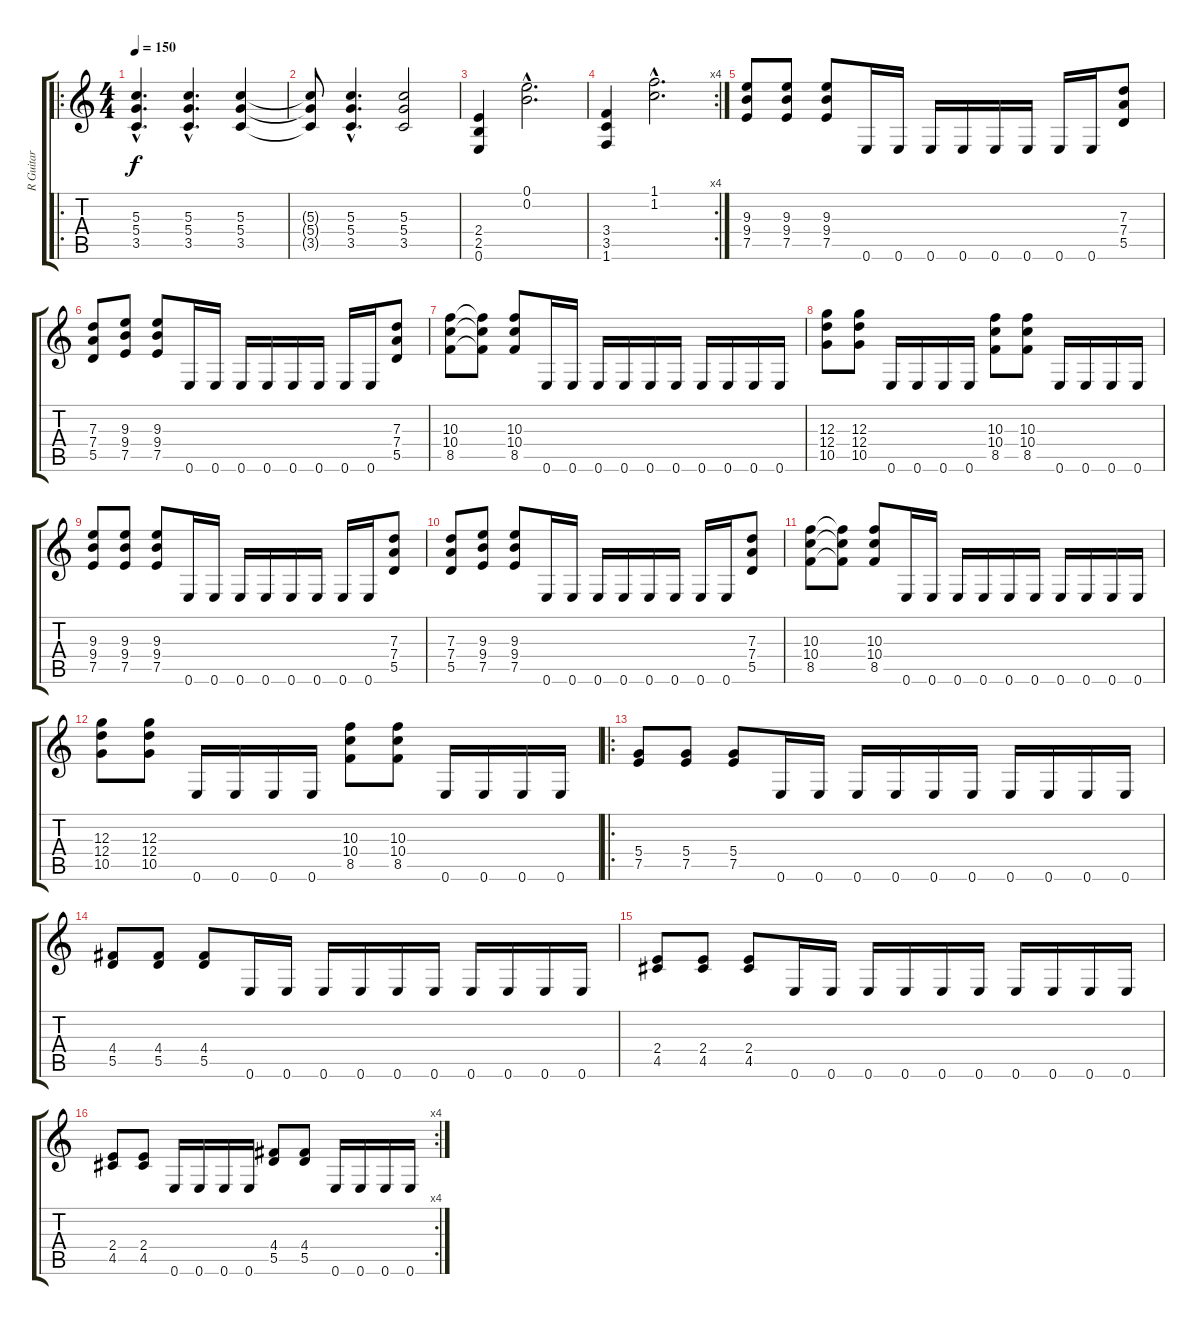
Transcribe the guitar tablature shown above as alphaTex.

\track ("R Guitar" "R Guitar") {instrument distortionguitar}
\staff {score tabs}
\tuning (E4 B3 G3 D3 A2 E2) {hide}
\ro
\ts (4 4)
\tempo 150
\clef g2
\ks c
(5.3{hac} 5.4{hac} 3.5{hac}).4{d dy f instrument distortionguitar} (5.3{hac} 5.4{hac} 3.5{hac}).4{d} (5.3 5.4 3.5).4 |
(5.3{t} 5.4{t} 3.5{t}).8 (5.3{hac} 5.4{hac} 3.5{hac}).4{d} (5.3 5.4 3.5).2 |
(2.4 2.5 0.6).4 (0.1{hac} 0.2{hac}).2{d} |
\rc 4
(3.4 3.5 1.6).4 (1.1{hac} 1.2{hac}).2{d} |
(9.3 9.4 7.5).8 (9.3 9.4 7.5).8 (9.3 9.4 7.5).8 0.6.16 0.6.16 0.6.16 0.6.16 0.6.16 0.6.16 0.6.16 0.6.16 (7.3 7.4 5.5).8 |
(7.3 7.4 5.5).8 (9.3 9.4 7.5).8 (9.3 9.4 7.5).8 0.6.16 0.6.16 0.6.16 0.6.16 0.6.16 0.6.16 0.6.16 0.6.16 (7.3 7.4 5.5).8 |
(10.3 10.4 8.5).8 (10.3{t} 10.4{t} 8.5{t}).8 (10.3 10.4 8.5).8 0.6.16 0.6.16 0.6.16 0.6.16 0.6.16 0.6.16 0.6.16 0.6.16 0.6.16 0.6.16 |
(12.3 12.4 10.5).8 (12.3 12.4 10.5).8 0.6.16 0.6.16 0.6.16 0.6.16 (10.3 10.4 8.5).8 (10.3 10.4 8.5).8 0.6.16 0.6.16 0.6.16 0.6.16 |
(9.3 9.4 7.5).8 (9.3 9.4 7.5).8 (9.3 9.4 7.5).8 0.6.16 0.6.16 0.6.16 0.6.16 0.6.16 0.6.16 0.6.16 0.6.16 (7.3 7.4 5.5).8 |
(7.3 7.4 5.5).8 (9.3 9.4 7.5).8 (9.3 9.4 7.5).8 0.6.16 0.6.16 0.6.16 0.6.16 0.6.16 0.6.16 0.6.16 0.6.16 (7.3 7.4 5.5).8 |
(10.3 10.4 8.5).8 (10.3{t} 10.4{t} 8.5{t}).8 (10.3 10.4 8.5).8 0.6.16 0.6.16 0.6.16 0.6.16 0.6.16 0.6.16 0.6.16 0.6.16 0.6.16 0.6.16 |
(12.3 12.4 10.5).8 (12.3 12.4 10.5).8 0.6.16 0.6.16 0.6.16 0.6.16 (10.3 10.4 8.5).8 (10.3 10.4 8.5).8 0.6.16 0.6.16 0.6.16 0.6.16 |
\ro
(5.4 7.5).8 (5.4 7.5).8 (5.4 7.5).8 0.6.16 0.6.16 0.6.16 0.6.16 0.6.16 0.6.16 0.6.16 0.6.16 0.6.16 0.6.16 |
(4.4 5.5).8 (4.4 5.5).8 (4.4 5.5).8 0.6.16 0.6.16 0.6.16 0.6.16 0.6.16 0.6.16 0.6.16 0.6.16 0.6.16 0.6.16 |
(2.4 4.5).8 (2.4 4.5).8 (2.4 4.5).8 0.6.16 0.6.16 0.6.16 0.6.16 0.6.16 0.6.16 0.6.16 0.6.16 0.6.16 0.6.16 |
\rc 4
(2.4 4.5).8 (2.4 4.5).8 0.6.16 0.6.16 0.6.16 0.6.16 (4.4 5.5).8 (4.4 5.5).8 0.6.16 0.6.16 0.6.16 0.6.16
